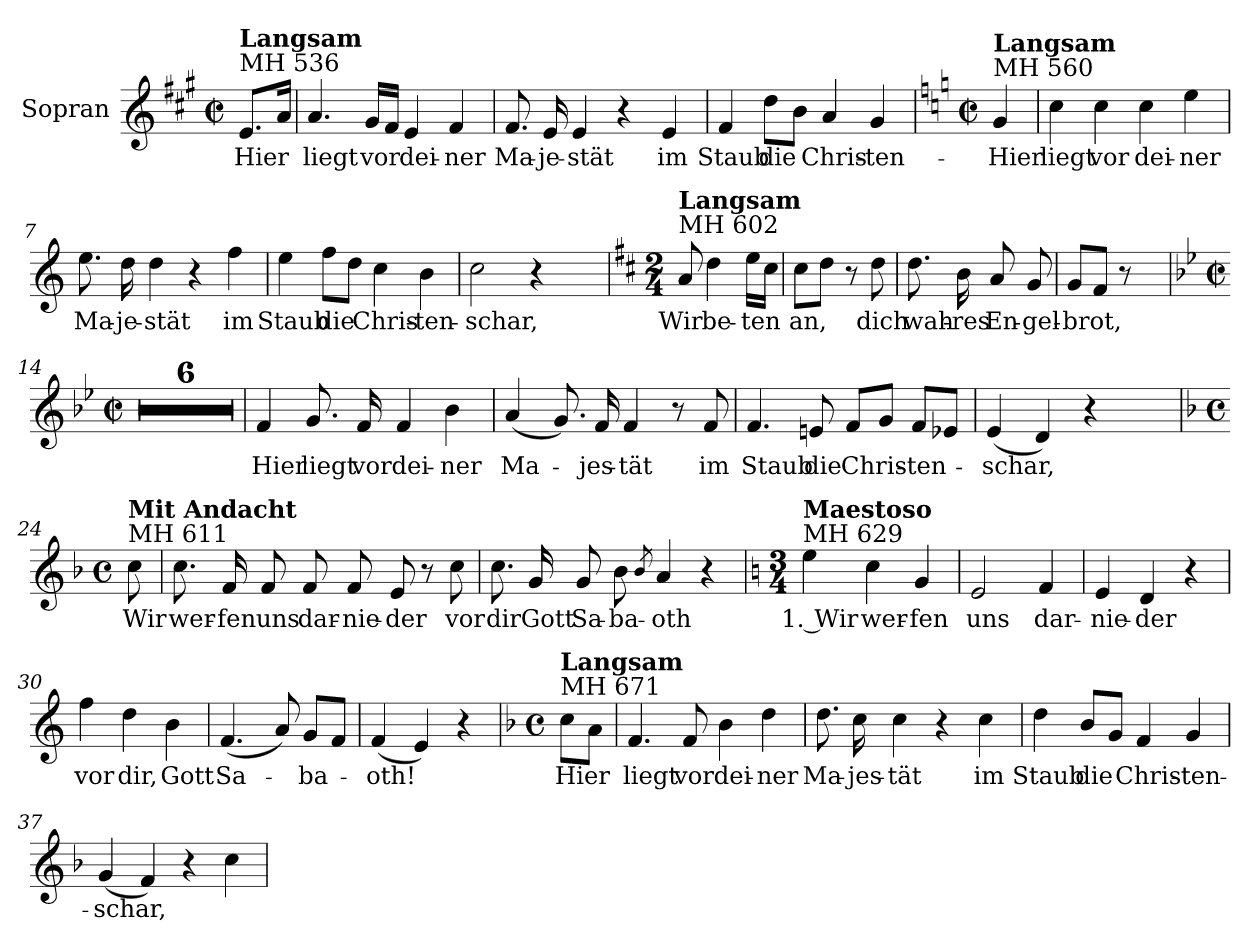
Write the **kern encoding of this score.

**kern	**text
*part1	*part1
*staff1	*staff1
*I"Sopran	*
*I'S	*
*clefG2	*
*k[f#c#g#]	*
*M2/2	*
*met(c|)	*
=1	=1
!LO:TX:a:t=MH 536	!
!LO:TX:a:B:t=Langsam	!
8.e/L	Hier
16a/Jk	.
=2	=2
4.a/	liegt
16g#/LL	vor
16f#/JJ	.
4e/	dei-
4f#/	-ner
=3	=3
8.f#/	Ma-
16e/	-je-
4e/	-stät
4r	.
4e/	im
=4	=4
4f#/	Staub
8dd\L	die
8b\J	.
4a/	Chris-
4g#/	-ten -
!!LO:LB:g=z
=5	=5
*k[]	*
*M2/2	*
*met(c|)	*
!LO:TX:a:t=MH 560	!
!LO:TX:a:B:t=Langsam	!
4g/	Hier
=6	=6
4cc\	liegt
4cc\	vor
4cc\	dei-
4ee\	-ner
=7	=7
8.ee\	Ma-
16dd\	-je-
4dd\	-stät
4r	.
4ff\	im
=8	=8
4ee\	Staub
8ff\L	die
8dd\J	.
4cc\	Chris-
4b\	-ten-
=9	=9
2cc\	-schar,
4r	.
4ryy	.
!!LO:LB:g=z
=10	=10
*k[f#c#]	*
*M2/4	*
!LO:TX:a:t=MH 602	!
!LO:TX:a:B:t=Langsam	!
8a/	Wir
4dd\	be-
16ee\LL	-ten
16cc#\JJ	.
=11	=11
8cc#\L	an,
8dd\J	.
8r	.
8dd\	dich
=12	=12
8.dd\	wah-
16b\	-res
8a/	En-
8g/	-gel-
=13	=13
8g/L	-brot,
8f#/J	.
8r	.
8ryy	.
=14	=14
*k[b-e-]	*
*M2/2	*
*met(c|)	*
1r	.
=15	=15
1r	.
=16	=16
1r	.
=17	=17
1r	.
=18	=18
1r	.
=19	=19
1r	.
=20	=20
4f/	Hier
8.g/	liegt
16f/	vor
4f/	dei-
4b-\	-ner
=21	=21
(4a/	Ma-
8.g/)	.
16f/	-jes-
4f/	-tät
8r	.
8f/	im
=22	=22
4.f/	Staub
8en/	die
8f/L	Chris-
8g/J	.
8f/L	-ten-
8e-X/J	.
=23	=23
(4e-/	-schar,
4d/)	.
4r	.
4ryy	.
!!LO:LB:g=z
=24	=24
*k[b-]	*
*M4/4	*
*met(c)	*
!LO:TX:a:t=MH 611	!
!LO:TX:a:B:t=Mit Andacht	!
8cc\	Wir
=25	=25
8.cc\	wer-
16f/	-fen
8f/	uns
8f/	dar-
8f/	-nie-
8e/	-der
8r	.
8cc\	vor
=26	=26
8.cc\	dir
16g/	Gott
8g/	Sa-
8b-\	-ba-
8qb-/	.
4a/	-oth
4r	.
!!LO:LB:g=z
=27	=27
*k[]	*
*M3/4	*
!LO:TX:a:t=MH 629	!
!LO:TX:a:B:t=Maestoso	!
4ee\	1. Wir
4cc\	wer-
4g/	-fen
=28	=28
2e/	uns
4f/	dar-
=29	=29
4e/	-nie-
4d/	-der
4r	.
=30	=30
4ff\	vor
4dd\	dir,
4b\	Gott
=31	=31
(4.f/	Sa-
8a/)	.
8g/L	-ba-
8f/J	.
=32	=32
(4f/	-oth!
4e/)	.
4r	.
!!LO:LB:g=z
=33	=33
*k[b-]	*
*M4/4	*
*met(c)	*
!LO:TX:a:t=MH 671	!
!LO:TX:a:B:t=Langsam	!
8cc\L	Hier
8a\J	.
=34	=34
4.f/	liegt
8f/	vor
4b-\	dei-
4dd\	-ner
=35	=35
8.dd\	Ma-
16cc\	-jes-
4cc\	-tät
4r	.
4cc\	im
=36	=36
4dd\	Staub
8b-/L	die
8g/J	.
4f/	Chris-
4g/	-ten-
=37	=37
(4g/	-schar,
4f/)	.
4r	.
4cc\	.
=	=
*-	*-
